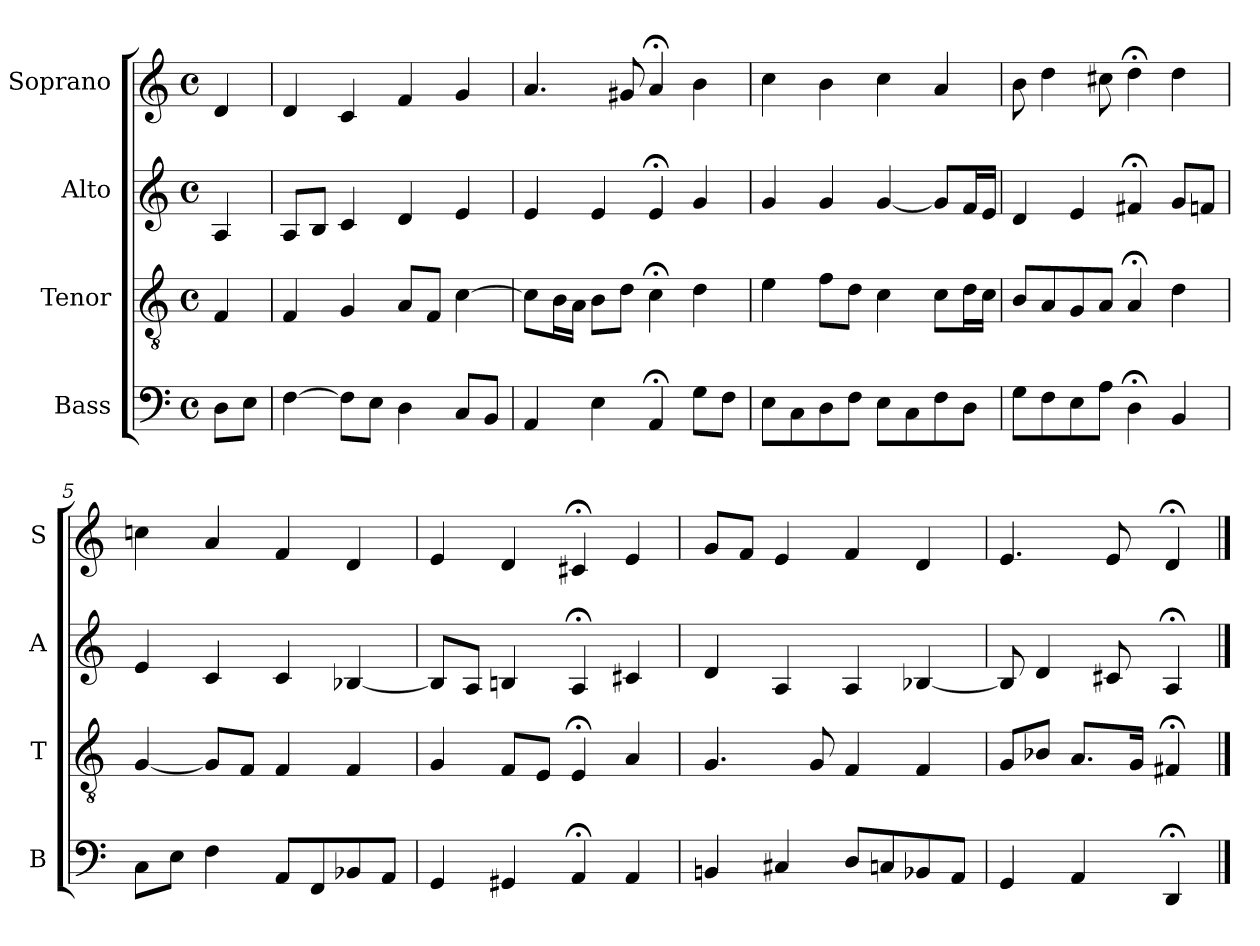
**kern	**kern	**kern	**kern
*part4	*part3	*part2	*part1
*staff4	*staff3	*staff2	*staff1
*I"Bass	*I"Tenor	*I"Alto	*I"Soprano
*I'B	*I'T	*I'A	*I'S
*clefF4	*clefGv2	*clefG2	*clefG2
*k[]	*k[]	*k[]	*k[]
*D:dor	*D:dor	*D:dor	*D:dor
*M4/4	*M4/4	*M4/4	*M4/4
*met(c)	*met(c)	*met(c)	*met(c)
*MM100	*MM100	*MM100	*MM100
=	=	=	=
8DL	4F	4A	4d
8EJ	.	.	.
=1	=1	=1	=1
[4F	4F	8AL	4d
.	.	8BJ	.
8FL]	4G	4c	4c
8EJ	.	.	.
4D	8AL	4d	4f
.	8FJ	.	.
8CL	[4c	4e	4g
8BBJ	.	.	.
=2	=2	=2	=2
4AA	8cL]	4e	4.a
.	16BL	.	.
.	16AJJ	.	.
4E	8BL	4e	.
.	8dJ	.	8g#X
4AA;<	4c;<	4e;<	4a;<
8GL	4d	4g	4b
8FJ	.	.	.
=3	=3	=3	=3
8EL	4e	4g	4cc
8C	.	.	.
8Di	8fiL	4gi	4bi
8FJ	8dJ	.	.
8EL	4c	[4g	4cc
8C	.	.	.
8F	8cL	8gL]	4a
8DJ	16dL	16fL	.
.	16cJJ	16eJJ	.
=4	=4	=4	=4
8GL	8BL	4d	8b
8F	8A	.	4dd
8E	8G	4e	.
8AJ	8AJ	.	8cc#X
4D;<	4A;<	4f#X;<	4dd;<
4BB	4d	8gL	4dd
.	.	8fnJ	.
=5	=5	=5	=5
8CL	[4G	4e	4ccn
8EJ	.	.	.
4F	8GL]	4c	4a
.	8FJ	.	.
8AAL	4F	4c	4f
8FF	.	.	.
8BB-X	4F	[4B-X	4d
8AAJ	.	.	.
=6	=6	=6	=6
4GG	4G	8B-L]	4e
.	.	8AJ	.
4GG#X	8FL	4Bn	4d
.	8EJ	.	.
4AA;<	4E;<	4A;<	4c#X;<
4AA	4A	4c#X	4e
=7	=7	=7	=7
4BBn	4.G	4d	8gL
.	.	.	8fJ
4C#X	.	4A	4e
.	8G	.	.
8DL	4F	4A	4f
8Cn	.	.	.
8BB-X	4F	[4B-X	4d
8AAJ	.	.	.
=8	=8	=8	=8
4GG	8GL	8B-]	4.e
.	8B-XJ	4d	.
4AA	8.AL	.	.
.	.	8c#X	8e
.	16GJk	.	.
4DD;<	4F#X;<	4A;<	4d;<
==	==	==	==
*-	*-	*-	*-
